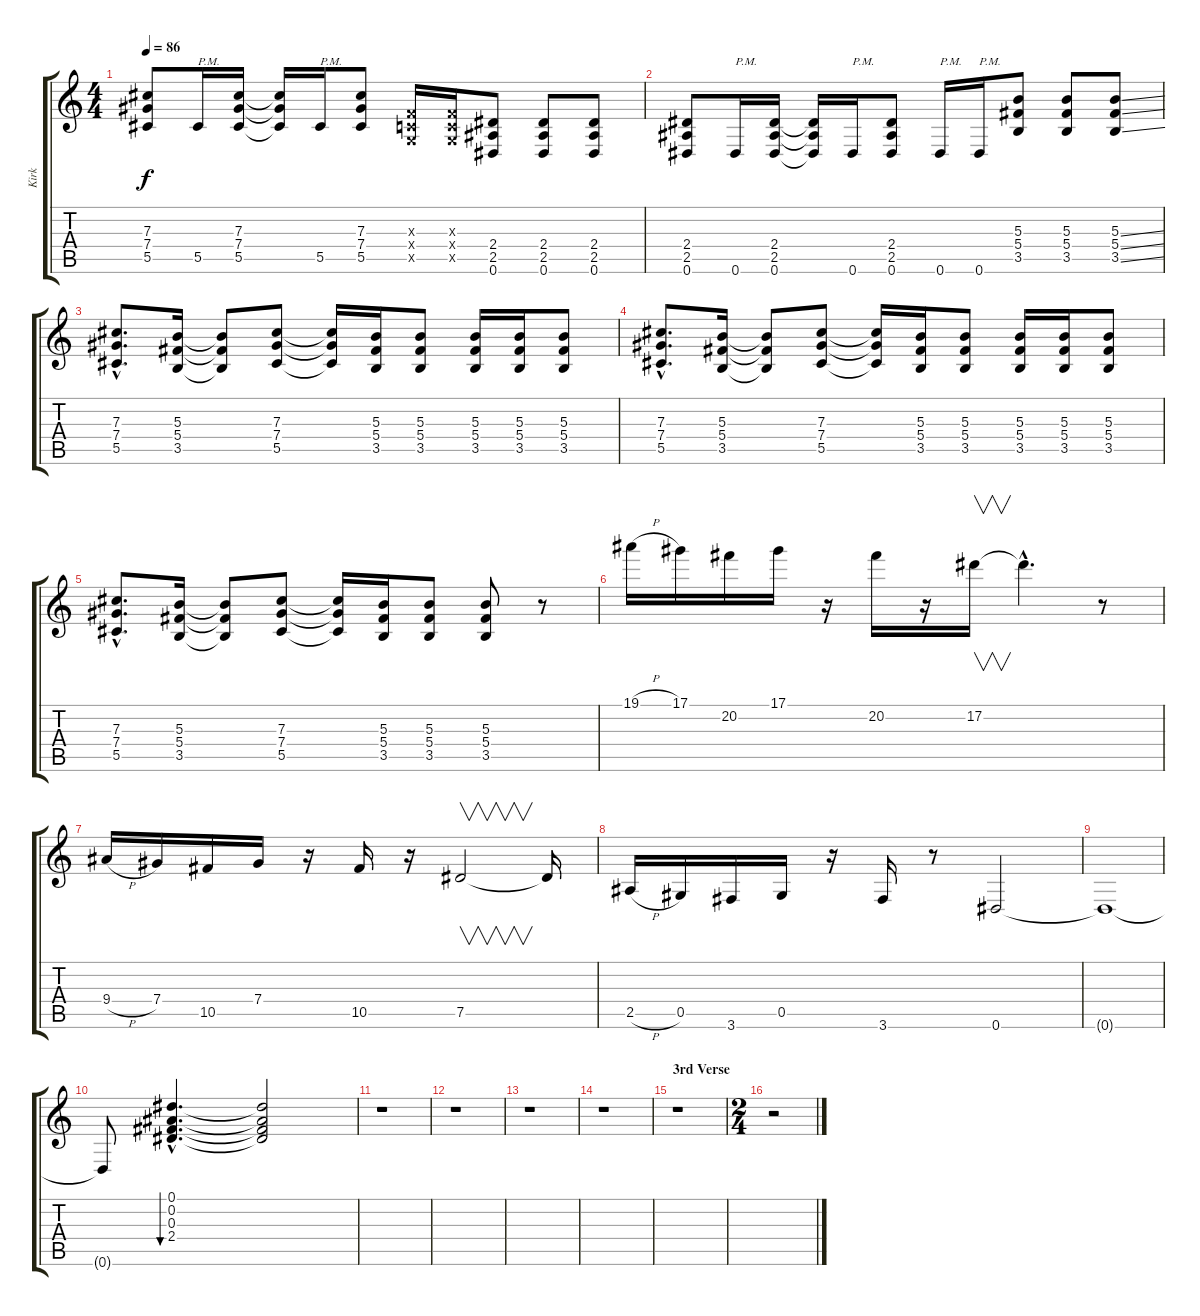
\track ("Kirk" "Kirk") {instrument overdrivenguitar}
\staff {score tabs}
\tuning (Eb4 Bb3 Gb3 Db3 Ab2 Eb2) {hide}
\ts (4 4)
\tempo 86
\clef g2
\ks c
(7.3 7.4 5.5).8{dy f} 5.5.16{txt "P.M."} (7.3 7.4 5.5).16 (7.3{t} 7.4{t} 5.5{t}).16 5.5.16{txt "P.M."} (7.3 7.4 5.5).8 (-1.3{x} -1.4{x} -1.5{x}).16 (-1.3{x} -1.4{x} -1.5{x}).16 (2.4 2.5 0.6).8 (2.4 2.5 0.6).8 (2.4 2.5 0.6).8 |
(2.4 2.5 0.6).8 0.6.16{txt "P.M."} (2.4 2.5 0.6).16 (2.4{t} 2.5{t} 0.6{t}).16 0.6.16{txt "P.M."} (2.4 2.5 0.6).8 0.6.16{txt "P.M."} 0.6.16{txt "P.M."} (5.3 5.4 3.5).8 (5.3 5.4 3.5).8 (5.3{ss} 5.4{ss} 3.5{ss}).8 |
(7.3{hac} 7.4{hac} 5.5{hac}).8{d} (5.3 5.4 3.5).16 (5.3{t} 5.4{t} 3.5{t}).8 (7.3 7.4 5.5).8 (7.3{t} 7.4{t} 5.5{t}).16 (5.3 5.4 3.5).16 (5.3 5.4 3.5).8 (5.3 5.4 3.5).16 (5.3 5.4 3.5).16 (5.3 5.4 3.5).8 |
(7.3{hac} 7.4{hac} 5.5{hac}).8{d} (5.3 5.4 3.5).16 (5.3{t} 5.4{t} 3.5{t}).8 (7.3 7.4 5.5).8 (7.3{t} 7.4{t} 5.5{t}).16 (5.3 5.4 3.5).16 (5.3 5.4 3.5).8 (5.3 5.4 3.5).16 (5.3 5.4 3.5).16 (5.3 5.4 3.5).8 |
(7.3{hac} 7.4{hac} 5.5{hac}).8{d} (5.3 5.4 3.5).16 (5.3{t} 5.4{t} 3.5{t}).8 (7.3 7.4 5.5).8 (7.3{t} 7.4{t} 5.5{t}).16 (5.3 5.4 3.5).16 (5.3 5.4 3.5).8 (5.3 5.4 3.5).8 r.8 |
19.1{h}.16 17.1.16 20.2.16 17.1.16 r.16 20.2.16 r.16 17.2.16{v} 17.2{hac t}.4{d} r.8 |
9.4{h}.16 7.4.16 10.5.16 7.4.16 r.16 10.5.16 r.16 7.5.2{v} 7.5{t}.16 |
2.5{h}.16 0.5.16 3.6.16 0.5.16 r.16 3.6.16 r.8 0.6.2 |
0.6{t}.1 |
0.6{t}.8 (0.1{hac} 0.2{hac} 0.3{hac} 2.4{hac}).4{d bu 120} (0.1{t} 0.2{t} 0.3{t} 2.4{t}).2 |
r.1 |
r.1 |
r.1 |
r.1 |
\section ("" "3rd Verse")
r.1 |
\ts (2 4)
r.2
